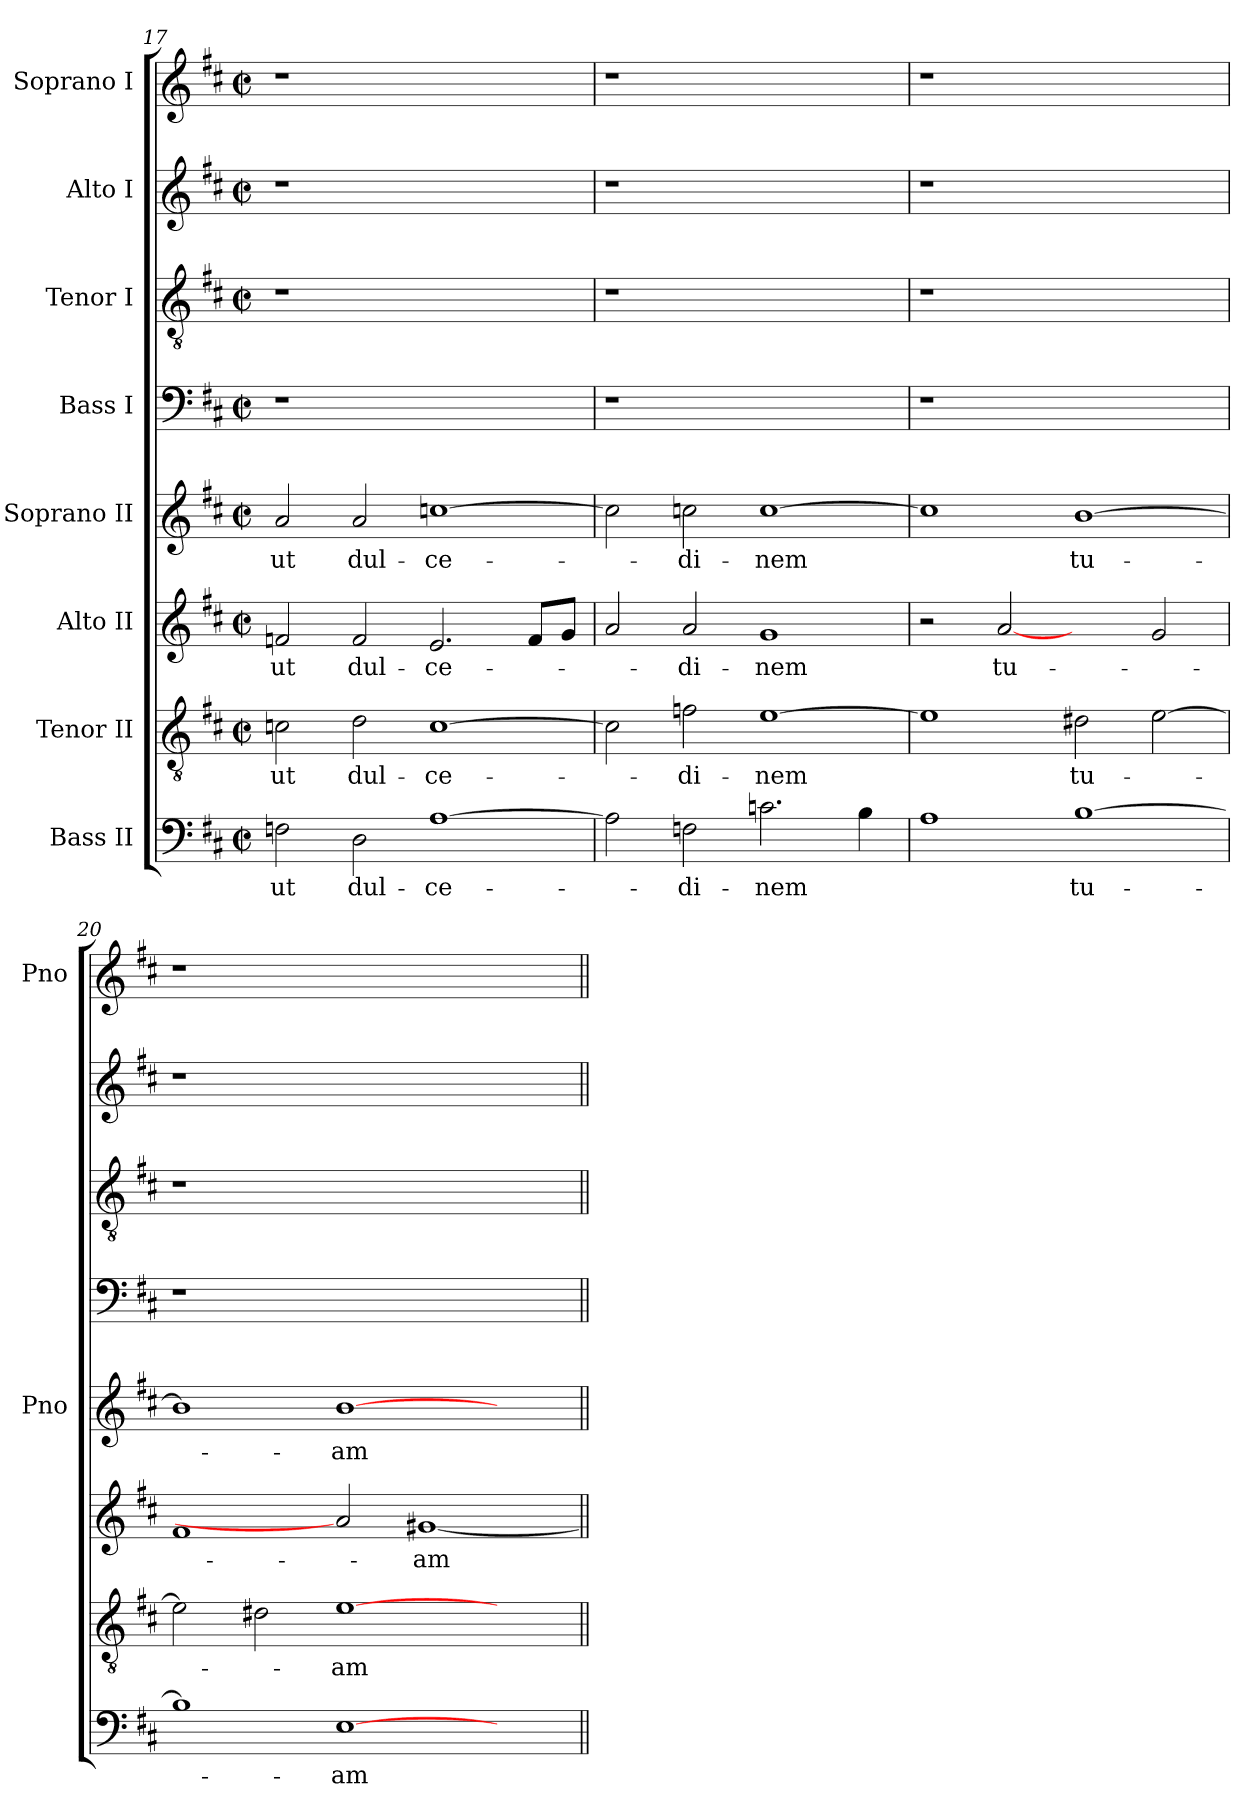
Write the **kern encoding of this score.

**kern	**text	**kern	**text	**kern	**text	**kern	**text	**kern	**kern	**kern	**kern
*part8	*part8	*part7	*part7	*part6	*part6	*part5	*part5	*part4	*part3	*part2	*part1
*staff8	*staff8	*staff7	*staff7	*staff6	*staff6	*staff5	*staff5	*staff4	*staff3	*staff2	*staff1
*I"Bass II	*	*I"Tenor II	*	*I"Alto II	*	*I"Soprano II	*	*I"Bass I	*I"Tenor I	*I"Alto I	*I"Soprano I
*	*	*	*	*	*	*I'Pno	*	*	*	*	*I'Pno
!!LO:LB:g=z
*clefF4	*	*clefGv2	*	*clefG2	*	*clefG2	*	*clefF4	*clefGv2	*clefG2	*clefG2
*k[f#c#]	*	*k[f#c#]	*	*k[f#c#]	*	*k[f#c#]	*	*k[f#c#]	*k[f#c#]	*k[f#c#]	*k[f#c#]
*D:	*	*D:	*	*D:	*	*D:	*	*D:	*D:	*D:	*D:
*M2/2	*	*M2/2	*	*M2/2	*	*M2/2	*	*M2/2	*M2/2	*M2/2	*M2/2
*met(c|)	*	*met(c|)	*	*met(c|)	*	*met(c|)	*	*met(c|)	*met(c|)	*met(c|)	*met(c|)
=17	=17	=17	=17	=17	=17	=17	=17	=17	=17	=17	=17
!	!LO:LY:b	!	!LO:LY:b	!	!LO:LY:b	!	!LO:LY:b	!LO:N:vis=1	!LO:N:vis=1	!LO:N:vis=1	!LO:N:vis=1
2Fn\	ut	2cn\	ut	2fn/	ut	2a/	ut	1r	1r	1r	1r
!	!LO:LY:b	!	!LO:LY:b	!	!LO:LY:b	!	!LO:LY:b	!	!	!	!
2D\	dul-	2d\	dul-	2f/	dul-	2a/	dul-	.	.	.	.
!	!LO:LY:b	!	!LO:LY:b	!	!LO:LY:b	!	!LO:LY:b	!	!	!	!
[>1A	-ce-	[>1c	-ce-	2.e/	-ce-	[>1ccn	-ce-	1ryy	1ryy	1ryy	1ryy
.	.	.	.	8f/L	.	.	.	.	.	.	.
.	.	.	.	8g/J	.	.	.	.	.	.	.
=18	=18	=18	=18	=18	=18	=18	=18	=18	=18	=18	=18
!	!	!	!	!	!	!	!	!LO:N:vis=1	!LO:N:vis=1	!LO:N:vis=1	!LO:N:vis=1
2A\]	.	2c\]	.	2a/	.	2cc\]	.	1r	1r	1r	1r
!	!LO:LY:b	!	!LO:LY:b	!	!LO:LY:b	!	!LO:LY:b	!	!	!	!
2Fn\	-di-	2fn\	-di-	2a/	-di-	2ccn\	-di-	.	.	.	.
!	!LO:LY:b	!	!LO:LY:b	!	!LO:LY:b	!	!LO:LY:b	!	!	!	!
2.cn\	-nem	[>1e	-nem	1g	-nem	[>1cc	-nem	1ryy	1ryy	1ryy	1ryy
4B\	.	.	.	.	.	.	.	.	.	.	.
=19	=19	=19	=19	=19	=19	=19	=19	=19	=19	=19	=19
!	!	!	!	!	!	!	!	!LO:N:vis=1	!LO:N:vis=1	!LO:N:vis=1	!LO:N:vis=1
1A	.	1e]	.	2r	.	1cc]	.	1r	1r	1r	1r
!	!	!	!	!	!LO:LY:b	!	!	!	!	!	!
.	.	.	.	[2a	tu-	.	.	.	.	.	.
!	!LO:LY:b	!	!LO:LY:b	!	!	!	!LO:LY:b	!	!	!	!
[>1B	tu-	2d#X\	tu-	2ryy	.	[>1b	tu-	1ryy	1ryy	1ryy	1ryy
.	.	[>2e\	.	2g/	.	.	.	.	.	.	.
=20	=20	=20	=20	=20	=20	=20	=20	=20	=20	=20	=20
!	!	!	!	!	!	!	!	!LO:N:vis=1	!LO:N:vis=1	!LO:N:vis=1	!LO:N:vis=1
1B]	.	2e\]	.	1f#	.	1b]	.	1r	1r	1r	1r
.	.	2d#X\	.	.	.	.	.	.	.	.	.
!	!LO:LY:b	!	!LO:LY:b	!	!	!	!LO:LY:b	!	!	!	!
[>1E	-am	[>1e	-am	2a]	.	[>1b	-am	1.ryy	1.ryy	1.ryy	1.ryy
!	!	!	!	!	!LO:LY:b	!	!	!	!	!	!
.	.	.	.	[<1g#X	-am	.	.	.	.	.	.
2ryy	.	2ryy	.	.	.	2ryy	.	.	.	.	.
=||	=||	=||	=||	=||	=||	=||	=||	=||	=||	=||	=||
*-	*-	*-	*-	*-	*-	*-	*-	*-	*-	*-	*-
